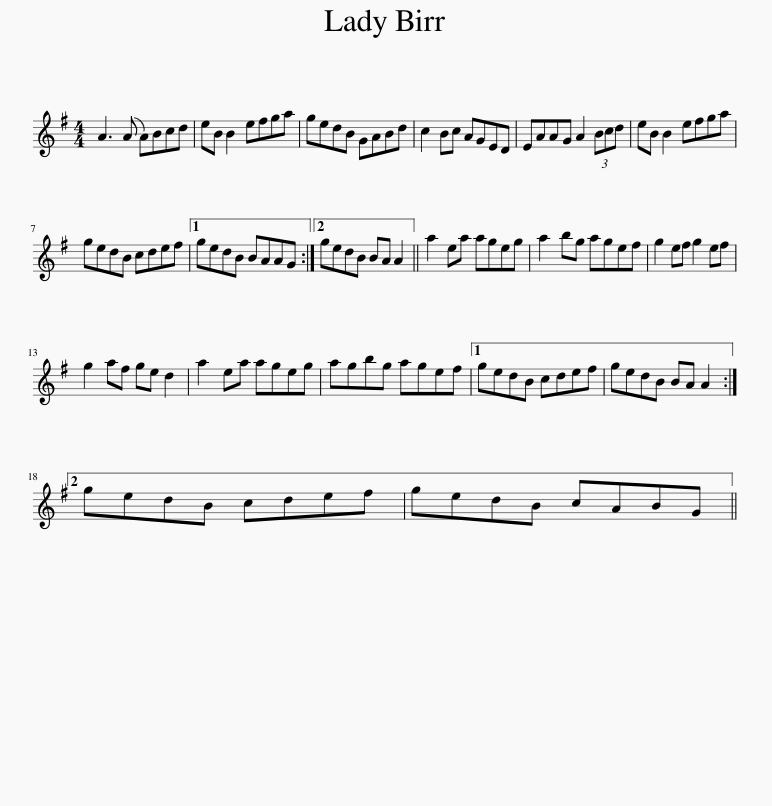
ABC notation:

X:1
L:1/8
M:4/4
I:linebreak $
K:G
V:1 treble
V:1
 A3 (A A)Bcd | eB B2 efga | gedB GABd | c2 Bc AGED | EAAG A2 (3Bcd | %5
 eB B2 efga |$ gedB cdef |1 gedB BAAG :|2 gedB BA A2 || a2 ea ageg | %10
 a2 bg agef | g2 ef g2 ef |$ g2 af ge d2 | a2 ea ageg | agbg agef |1 %15
 gedB cdef | gedB BA A2 :|2$ gedB cdef | gedB cABG || %19
